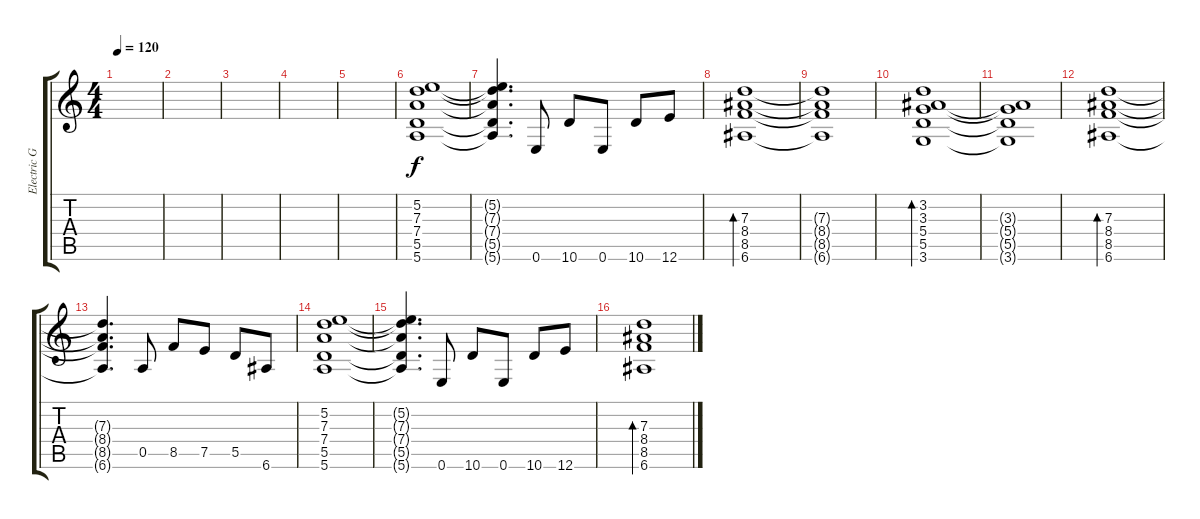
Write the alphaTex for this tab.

\track ("Electric Guitar" "Electric G") {instrument distortionguitar}
\staff {score tabs}
\tuning (E4 B3 G3 D3 A2 E2) {hide}
\ts (4 4)
\tempo 120
\clef g2
\ks c
|
|
|
|
|
(5.2 7.3 7.4 5.5 5.6).1 |
(5.2{t} 7.3{t} 7.4{t} 5.5{t} 5.6{t}).4{d} 0.6.8 10.6.8 0.6.8 10.6.8 12.6.8 |
(7.3 8.4 8.5 6.6).1{bd 120} |
(7.3{t} 8.4{t} 8.5{t} 6.6{t}).1 |
(3.2 3.3 5.4 5.5 3.6).1{bd 240} |
(3.3{t} 5.4{t} 5.5{t} 3.6{t}).1 |
(7.3 8.4 8.5 6.6).1{bd 240} |
(7.3{t} 8.4{t} 8.5{t} 6.6{t}).4{d} 0.5.8 8.5.8 7.5.8 5.5.8 6.6.8 |
(5.2 7.3 7.4 5.5 5.6).1 |
(5.2{t} 7.3{t} 7.4{t} 5.5{t} 5.6{t}).4{d} 0.6.8 10.6.8 0.6.8 10.6.8 12.6.8 |
(7.3 8.4 8.5 6.6).1{bd 240}
